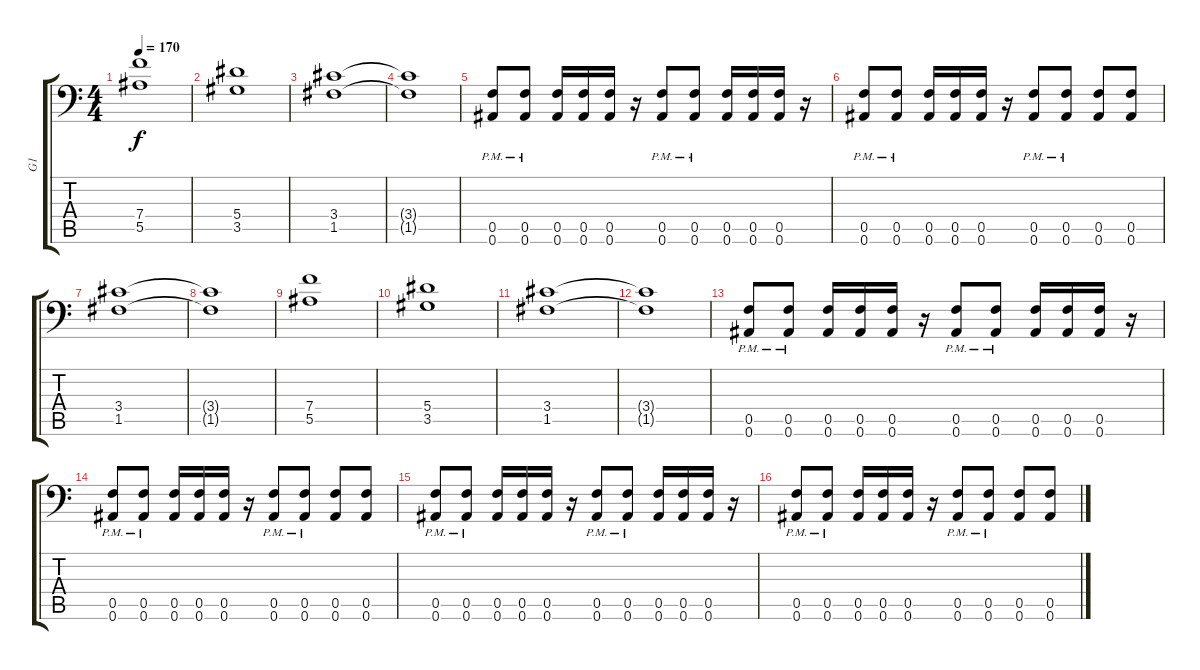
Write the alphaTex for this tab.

\track ("G1" "G1") {instrument distortionguitar}
\staff {score tabs}
\tuning (C4 G3 Eb3 Bb2 F2 Bb1) {hide}
\ts (4 4)
\tempo 170
\clef f4
\ks c
(7.4 5.5).1{dy f} |
(5.4 3.5).1 |
(3.4 1.5).1 |
(3.4{t} 1.5{t}).1 |
(0.5{pm} 0.6{pm}).8 (0.5{pm} 0.6{pm}).8 (0.5 0.6).16 (0.5 0.6).16 (0.5 0.6).16 r.16 (0.5{pm} 0.6{pm}).8 (0.5{pm} 0.6{pm}).8 (0.5 0.6).16 (0.5 0.6).16 (0.5 0.6).16 r.16 |
(0.5{pm} 0.6{pm}).8 (0.5{pm} 0.6{pm}).8 (0.5 0.6).16 (0.5 0.6).16 (0.5 0.6).16 r.16 (0.5{pm} 0.6{pm}).8 (0.5{pm} 0.6{pm}).8 (0.5 0.6).8 (0.5 0.6).8 |
(3.4 1.5).1 |
(3.4{t} 1.5{t}).1 |
(7.4 5.5).1 |
(5.4 3.5).1 |
(3.4 1.5).1 |
(3.4{t} 1.5{t}).1 |
(0.5{pm} 0.6{pm}).8 (0.5{pm} 0.6{pm}).8 (0.5 0.6).16 (0.5 0.6).16 (0.5 0.6).16 r.16 (0.5{pm} 0.6{pm}).8 (0.5{pm} 0.6{pm}).8 (0.5 0.6).16 (0.5 0.6).16 (0.5 0.6).16 r.16 |
(0.5{pm} 0.6{pm}).8 (0.5{pm} 0.6{pm}).8 (0.5 0.6).16 (0.5 0.6).16 (0.5 0.6).16 r.16 (0.5{pm} 0.6{pm}).8 (0.5{pm} 0.6{pm}).8 (0.5 0.6).8 (0.5 0.6).8 |
(0.5{pm} 0.6{pm}).8 (0.5{pm} 0.6{pm}).8 (0.5 0.6).16 (0.5 0.6).16 (0.5 0.6).16 r.16 (0.5{pm} 0.6{pm}).8 (0.5{pm} 0.6{pm}).8 (0.5 0.6).16 (0.5 0.6).16 (0.5 0.6).16 r.16 |
(0.5{pm} 0.6{pm}).8 (0.5{pm} 0.6{pm}).8 (0.5 0.6).16 (0.5 0.6).16 (0.5 0.6).16 r.16 (0.5{pm} 0.6{pm}).8 (0.5{pm} 0.6{pm}).8 (0.5 0.6).8 (0.5 0.6).8
